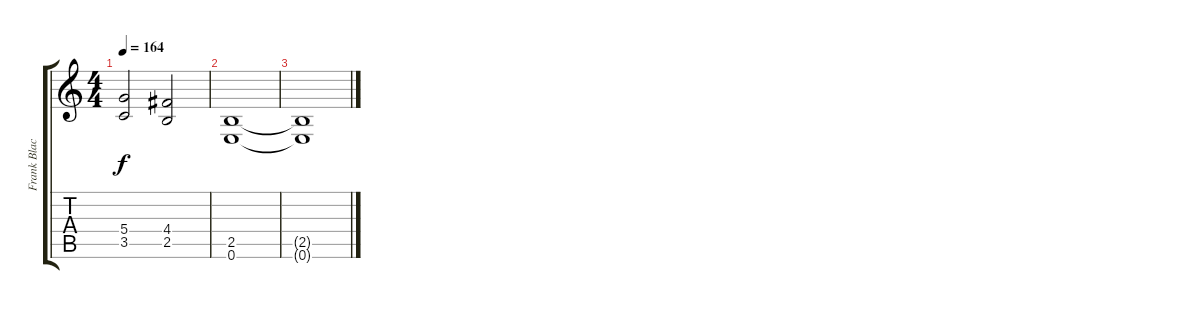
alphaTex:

\track ("Frank Blackfire" "Frank Blac") {instrument distortionguitar}
\staff {score tabs}
\tuning (E4 B3 G3 D3 A2 E2) {hide}
\ts (4 4)
\tempo 164
\clef g2
\ks c
(5.4 3.5).2{dy f} (4.4 2.5).2 |
(2.5 0.6).1 |
(2.5{t} 0.6{t}).1
